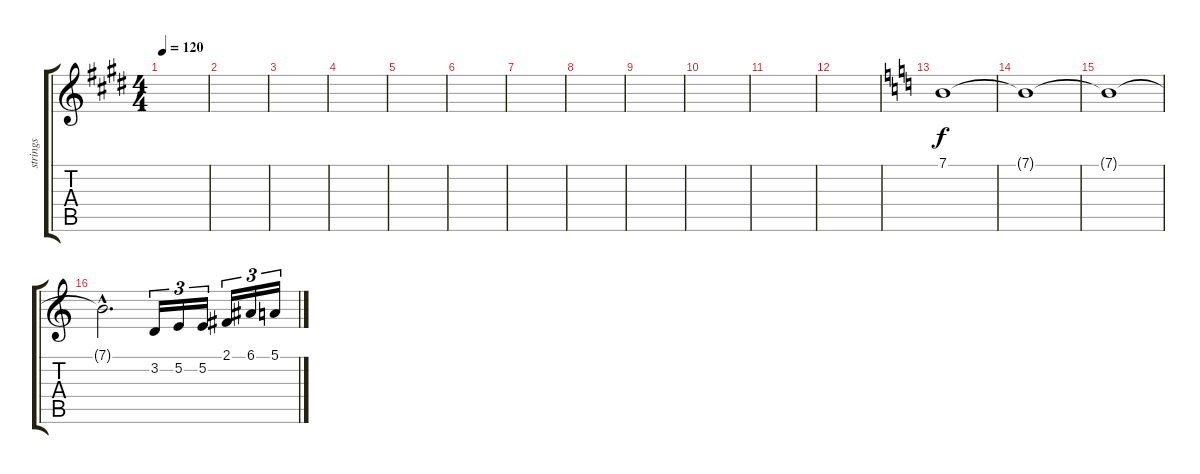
\track ("strings" "strings") {instrument stringensemble1}
\staff {score tabs}
\tuning (E4 B3 G3 D3 A2 E2) {hide}
\ts (4 4)
\tempo 120
\clef g2
\ks e
|
|
|
|
|
|
|
|
|
|
|
|
\ks c
7.1.1 |
7.1{t}.1 |
7.1{t}.1 |
7.1{hac t}.2{d} 3.2.16{tu (3 2)} 5.2.16{tu (3 2)} 5.2.16{tu (3 2)} 2.1.16{tu (3 2)} 6.1.16{tu (3 2)} 5.1.16{tu (3 2)}
